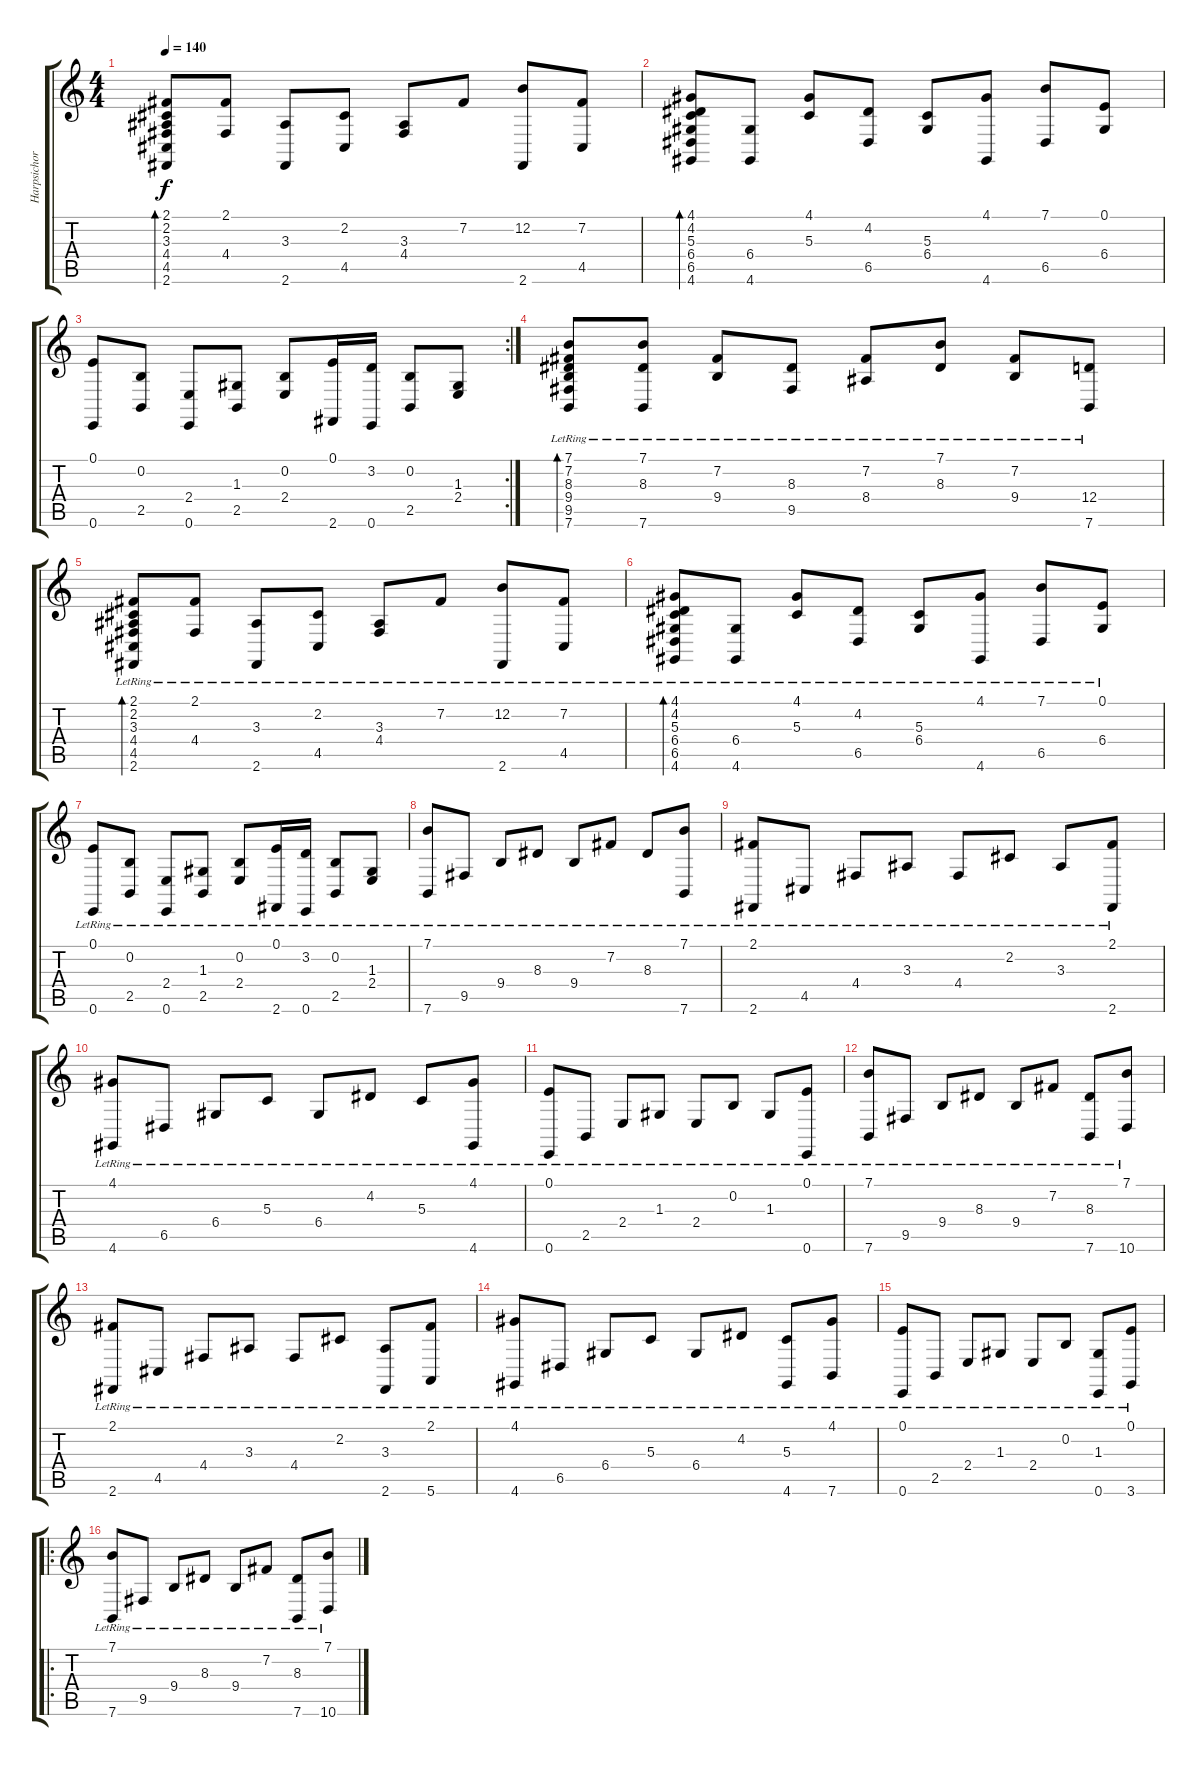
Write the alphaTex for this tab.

\track ("Harpsichord" "Harpsichor") {instrument harpsichord}
\staff {score tabs}
\tuning (E4 B3 G3 D3 A2 E2) {hide}
\ts (4 4)
\tempo 140
\clef g2
\ks c
(2.1 2.2 3.3 4.4 4.5 2.6).8{bd 120 dy f} (2.1 4.4).8 (3.3 2.6).8 (2.2 4.5).8 (3.3 4.4).8 7.2.8 (12.2 2.6).8 (7.2 4.5).8 |
(4.1 4.2 5.3 6.4 6.5 4.6).8{bd 120} (6.4 4.6).8 (4.1 5.3).8 (4.2 6.5).8 (5.3 6.4).8 (4.1 4.6).8 (7.1 6.5).8 (0.1 6.4).8 |
\rc 2
(0.1 0.6).8 (0.2 2.5).8 (2.4 0.6).8 (1.3 2.5).8 (0.2 2.4).8 (0.1 2.6).16 (3.2 0.6).16 (0.2 2.5).8 (1.3 2.4).8 |
(7.1{lr} 7.2{lr} 8.3{lr} 9.4{lr} 9.5{lr} 7.6{lr}).8{bd 120 instrument acousticgrandpiano} (7.1{lr} 8.3{lr} 7.6{lr}).8 (7.2{lr} 9.4{lr}).8 (8.3{lr} 9.5{lr}).8 (7.2{lr} 8.4{lr}).8 (7.1{lr} 8.3{lr}).8 (7.2{lr} 9.4{lr}).8 (12.4{lr} 7.6{lr}).8 |
(2.1{lr} 2.2{lr} 3.3{lr} 4.4{lr} 4.5{lr} 2.6{lr}).8{bd 120} (2.1{lr} 4.4{lr}).8 (3.3{lr} 2.6{lr}).8 (2.2{lr} 4.5{lr}).8 (3.3{lr} 4.4{lr}).8 7.2{lr}.8 (12.2{lr} 2.6{lr}).8 (7.2{lr} 4.5{lr}).8 |
(4.1{lr} 4.2{lr} 5.3{lr} 6.4{lr} 6.5{lr} 4.6{lr}).8{bd 120} (6.4{lr} 4.6{lr}).8 (4.1{lr} 5.3{lr}).8 (4.2{lr} 6.5{lr}).8 (5.3{lr} 6.4{lr}).8 (4.1{lr} 4.6{lr}).8 (7.1{lr} 6.5{lr}).8 (0.1{lr} 6.4{lr}).8 |
(0.1{lr} 0.6{lr}).8 (0.2{lr} 2.5{lr}).8 (2.4{lr} 0.6{lr}).8 (1.3{lr} 2.5{lr}).8 (0.2{lr} 2.4{lr}).8 (0.1{lr} 2.6{lr}).16 (3.2{lr} 0.6{lr}).16 (0.2{lr} 2.5{lr}).8 (1.3{lr} 2.4{lr}).8 |
(7.1{lr} 7.6{lr}).8 9.5{lr}.8 9.4{lr}.8 8.3{lr}.8 9.4{lr}.8 7.2{lr}.8 8.3{lr}.8 (7.1{lr} 7.6{lr}).8 |
(2.1{lr} 2.6{lr}).8 4.5{lr}.8 4.4{lr}.8 3.3{lr}.8 4.4{lr}.8 2.2{lr}.8 3.3{lr}.8 (2.1{lr} 2.6{lr}).8 |
(4.1{lr} 4.6{lr}).8 6.5{lr}.8 6.4{lr}.8 5.3{lr}.8 6.4{lr}.8 4.2{lr}.8 5.3{lr}.8 (4.1{lr} 4.6{lr}).8 |
(0.1{lr} 0.6{lr}).8 2.5{lr}.8 2.4{lr}.8 1.3{lr}.8 2.4{lr}.8 0.2{lr}.8 1.3{lr}.8 (0.1{lr} 0.6{lr}).8 |
(7.1{lr} 7.6{lr}).8{instrument acousticgrandpiano} 9.5{lr}.8 9.4{lr}.8 8.3{lr}.8 9.4{lr}.8 7.2{lr}.8 (8.3{lr} 7.6).8 (7.1{lr} 10.6{lr}).8 |
(2.1{lr} 2.6{lr}).8 4.5{lr}.8 4.4{lr}.8 3.3{lr}.8 4.4{lr}.8 2.2{lr}.8 (3.3{lr} 2.6).8 (2.1{lr} 5.6{lr}).8 |
(4.1{lr} 4.6{lr}).8 6.5{lr}.8 6.4{lr}.8 5.3{lr}.8 6.4{lr}.8 4.2{lr}.8 (5.3{lr} 4.6).8 (4.1{lr} 7.6{lr}).8 |
(0.1{lr} 0.6{lr}).8 2.5{lr}.8 2.4{lr}.8 1.3{lr}.8 2.4{lr}.8 0.2{lr}.8 (1.3{lr} 0.6).8 (0.1{lr} 3.6{lr}).8 |
\ro
(7.1{lr} 7.6{lr}).8{instrument acousticgrandpiano} 9.5{lr}.8 9.4{lr}.8 8.3{lr}.8 9.4{lr}.8 7.2{lr}.8 (8.3{lr} 7.6).8 (7.1{lr} 10.6{lr}).8
